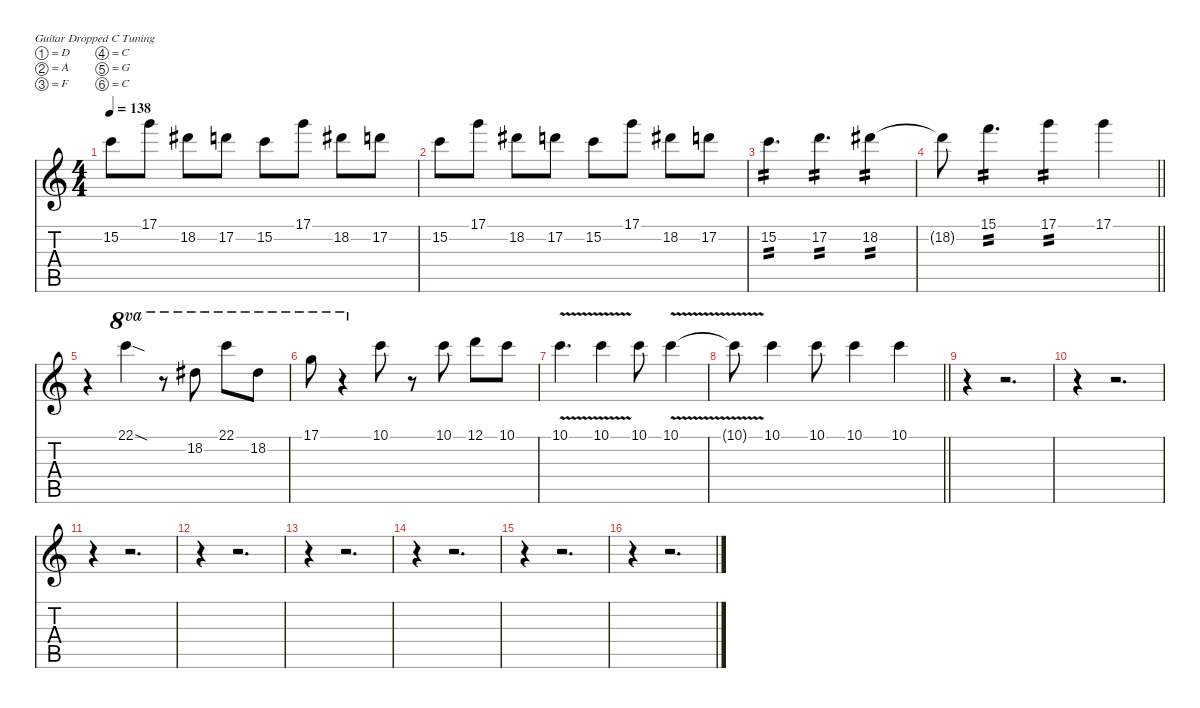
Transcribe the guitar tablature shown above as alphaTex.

\defaultSystemsLayout 4
\hideDynamics
\bracketExtendMode nobrackets
\singleTrackTrackNamePolicy hidden
\multiTrackTrackNamePolicy hidden
\otherSystemsTrackNameOrientation horizontal
\track ("Fills" "dist.guit.") {instrument distortionguitar}
\staff {score tabs}
\tuning (D4 A3 F3 C3 G2 C2)
\ts (4 4)
\tempo 138
\clef g2
\ks c
15.2.8{dy f beam Down} 17.1.8{beam Down} 18.2{acc #}.8{beam Down} 17.2.8{beam Down} 15.2.8{beam Down} 17.1.8{beam Down} 18.2{acc #}.8{beam Down} 17.2.8{beam Down} |
15.2.8{beam Down} 17.1.8{beam Down} 18.2{acc #}.8{beam Down} 17.2.8{beam Down} 15.2.8{beam Down} 17.1.8{beam Down} 18.2{acc #}.8{beam Down} 17.2.8{beam Down} |
15.2.4{d tp 2 beam Down} 17.2.4{d tp 2 beam Down} 18.2{acc #}.4{tp 2 beam Down} |
\barLineRight lightlight
18.2{t acc #}.8{beam Down} 15.1.4{d tp 2 beam Down} 17.1.4{tp 2 beam Down} 17.1.4{beam Down} |
r.4{beam Down} 22.1{sod}.4{ot 8va beam Down} r.8{ot 8va beam Down} 18.2{acc #}.8{ot 8va beam Down} 22.1.8{ot 8va beam Down} 18.2{acc #}.8{ot 8va beam Down} |
17.1.8{ot 8va beam Down} r.4{ot 8va beam Down} 10.1.8{beam Down} r.8{beam Down} 10.1.8{beam Down} 12.1.8{beam Down} 10.1.8{beam Down} |
10.1{v}.4{d beam Down} 10.1{v}.4{beam Down} 10.1.8{beam Down} 10.1{v}.4{beam Down} |
\barLineRight lightlight
10.1{v t}.8{beam Down} 10.1.4{beam Down} 10.1.8{beam Down} 10.1.4{beam Down} 10.1.4{beam Down} |
r.4{beam Down} r.2{d beam Down} |
r.4{beam Down} r.2{d beam Down} |
r.4{beam Down} r.2{d beam Down} |
r.4{beam Down} r.2{d beam Down} |
r.4{beam Down} r.2{d beam Down} |
r.4{beam Down} r.2{d beam Down} |
r.4{beam Down} r.2{d beam Down} |
r.4{beam Down} r.2{d beam Down}
